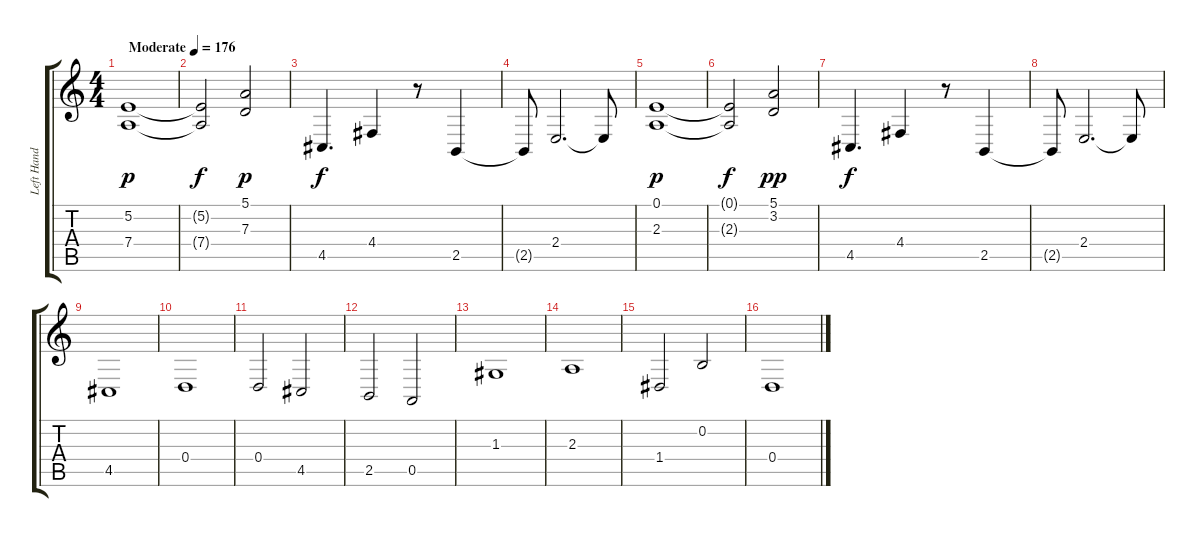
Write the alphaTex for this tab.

\track ("Left Hand" "Left Hand") {instrument percussiveorgan}
\staff {score tabs}
\tuning (E4 B3 G3 D3 A2 E2) {hide}
\ts (4 4)
\tempo (176 "Moderate")
\clef g2
\ks c
(5.2 7.4).1{dy p instrument percussiveorgan} |
(5.2{t} 7.4{t}).2{dy f} (5.1 7.3).2{dy p} |
4.5.4{d dy f} 4.4.4 r.8 2.5.4 |
2.5{t}.8 2.4.2{d} 2.4{t}.8 |
(0.1 2.3).1{dy p} |
(0.1{t} 2.3{t}).2{dy f} (5.1 3.2).2{dy pp} |
4.5.4{d dy f} 4.4.4 r.8 2.5.4 |
2.5{t}.8 2.4.2{d} 2.4{t}.8 |
4.5.1 |
0.4.1 |
0.4.2 4.5.2 |
2.5.2 0.5.2 |
1.3.1 |
2.3.1 |
1.4.2 0.2.2 |
0.4.1
